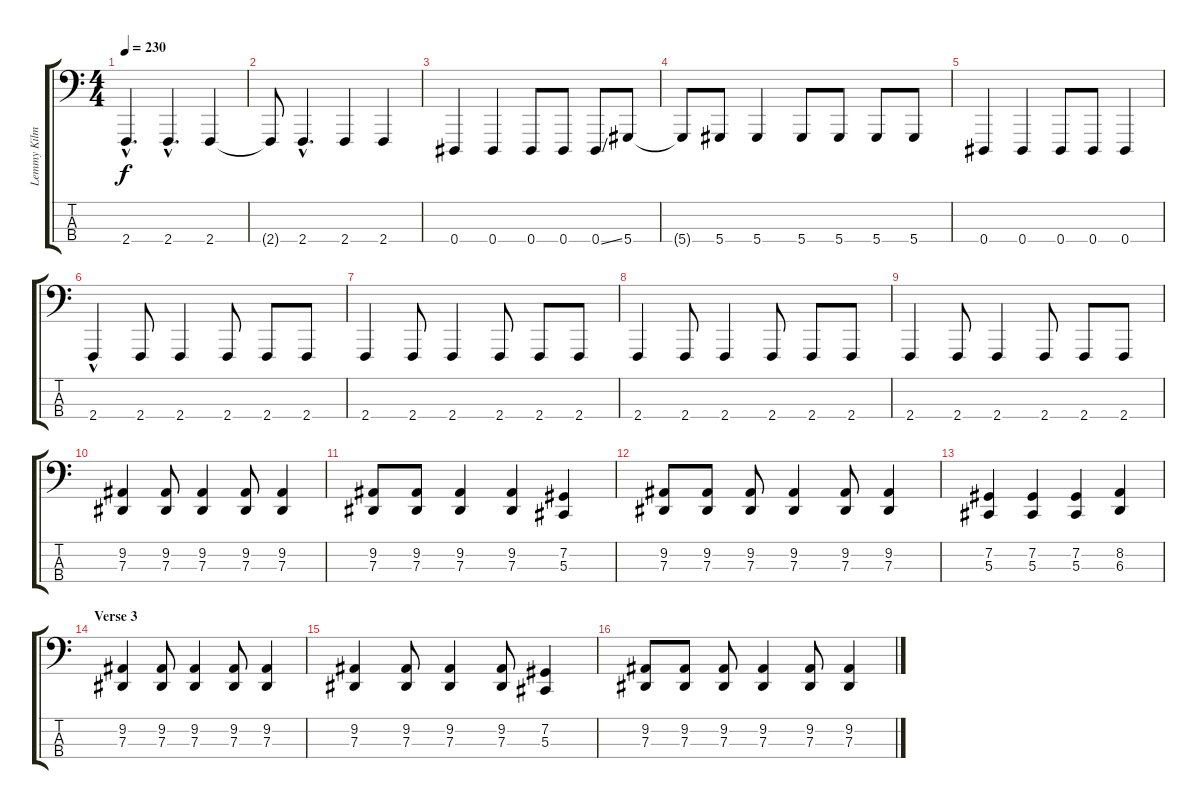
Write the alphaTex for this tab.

\track ("Lemmy Kilmister" "Lemmy Kilm") {instrument baritonesax}
\staff {score tabs}
\tuning (Gb2 Db2 Ab1 Eb1) {hide}
\ts (4 4)
\tempo 230
\clef f4
\ks c
2.4{hac}.4{d dy f} 2.4{hac}.4{d} 2.4.4 |
2.4{t}.8 2.4{hac}.4{d} 2.4.4 2.4.4 |
0.4.4 0.4.4 0.4.8 0.4.8 0.4{ss}.8 5.4.8 |
5.4{t}.8 5.4.8 5.4.4 5.4.8 5.4.8 5.4.8 5.4.8 |
0.4.4 0.4.4 0.4.8 0.4.8 0.4.4 |
2.4{hac}.4 2.4.8 2.4.4 2.4.8 2.4.8 2.4.8 |
2.4.4 2.4.8 2.4.4 2.4.8 2.4.8 2.4.8 |
2.4.4 2.4.8 2.4.4 2.4.8 2.4.8 2.4.8 |
2.4.4 2.4.8 2.4.4 2.4.8 2.4.8 2.4.8 |
(9.2 7.3).4 (9.2 7.3).8 (9.2 7.3).4 (9.2 7.3).8 (9.2 7.3).4 |
(9.2 7.3).8 (9.2 7.3).8 (9.2 7.3).4 (9.2 7.3).4 (7.2 5.3).4 |
(9.2 7.3).8 (9.2 7.3).8 (9.2 7.3).8 (9.2 7.3).4 (9.2 7.3).8 (9.2 7.3).4 |
(7.2 5.3).4 (7.2 5.3).4 (7.2 5.3).4 (8.2 6.3).4 |
\section ("" "Verse 3")
(9.2 7.3).4 (9.2 7.3).8 (9.2 7.3).4 (9.2 7.3).8 (9.2 7.3).4 |
(9.2 7.3).4 (9.2 7.3).8 (9.2 7.3).4 (9.2 7.3).8 (7.2 5.3).4 |
(9.2 7.3).8 (9.2 7.3).8 (9.2 7.3).8 (9.2 7.3).4 (9.2 7.3).8 (9.2 7.3).4
